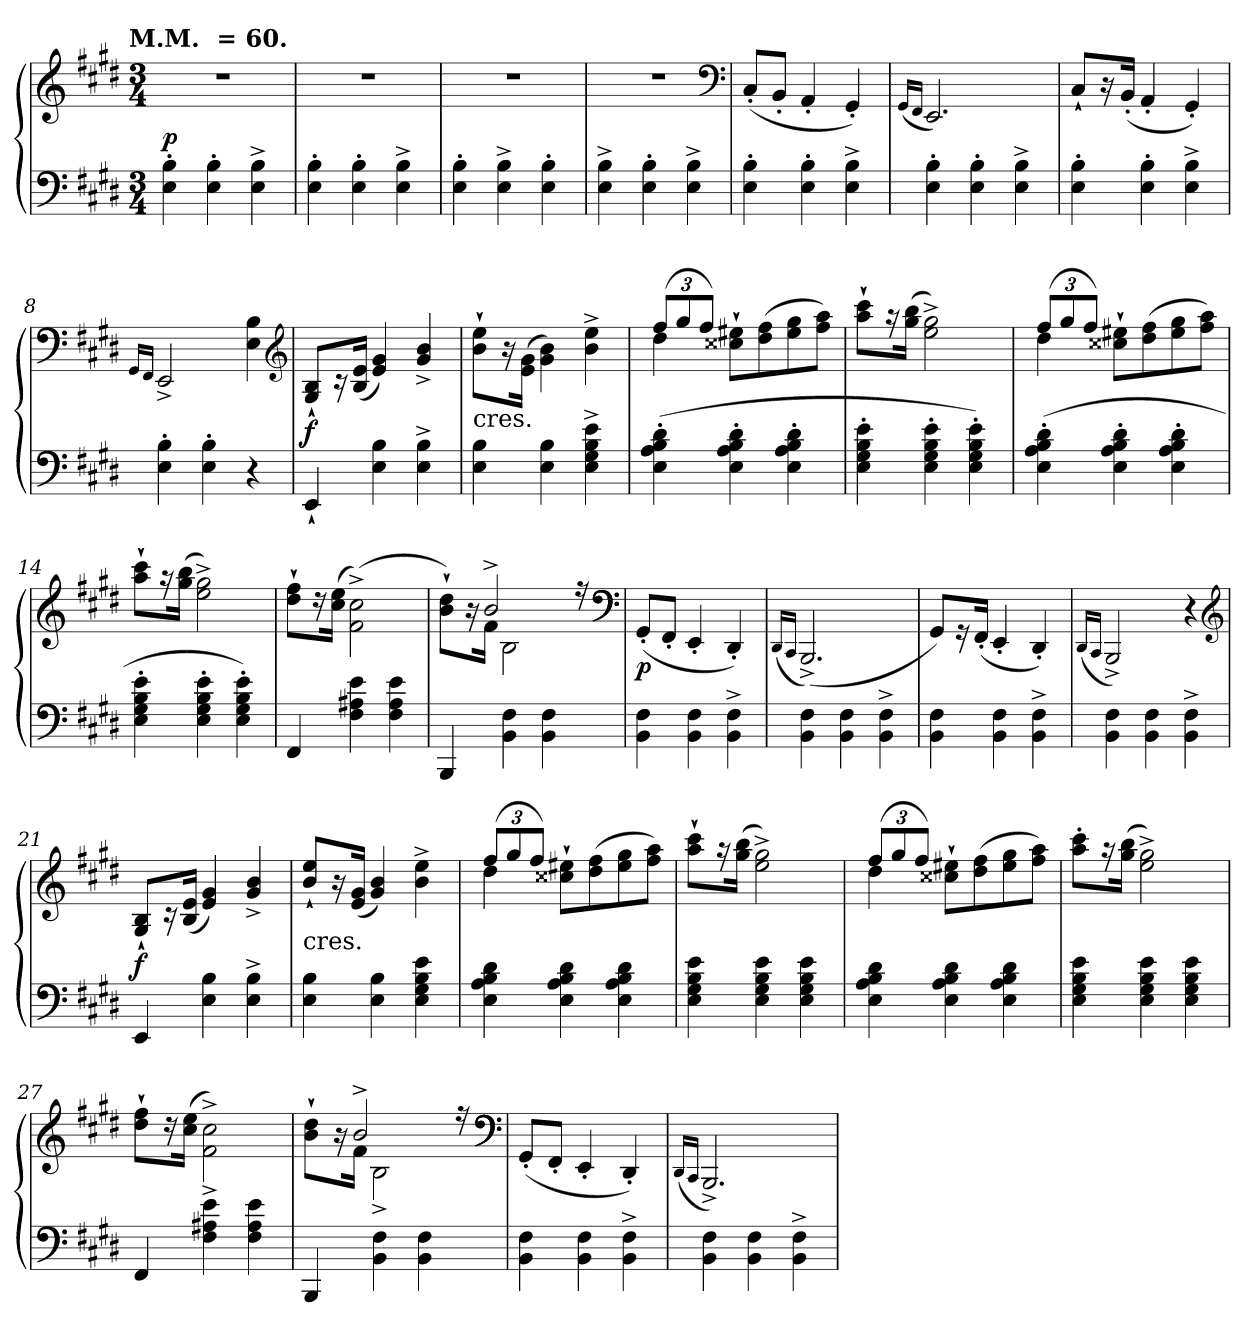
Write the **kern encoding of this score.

**kern	**kern	**dynam
*part1	*part1	*part1
*staff2	*staff1	*staff1/2
*clefF4	*clefG2	*
*k[f#c#g#d#]	*k[f#c#g#d#]	*
*E:	*E:	*
!!LO:TX:omd:t=M.M. &nbsp;=&nbsp;60.
*M3/4	*M3/4	*
*MM180	*MM180	*
=1	=1	=1
4B'> 4E'>	2.r	p
4B'> 4E'>	.	.
4B^> 4E^>	.	.
=2	=2	=2
4B'> 4E'>	2.r	.
4B'> 4E'>	.	.
4B^> 4E^>	.	.
=3	=3	=3
4B'> 4E'>	2.r	.
4B^> 4E^>	.	.
4B'> 4E'>	.	.
=4	=4	=4
4B^> 4E^>	2.r	.
4B'> 4E'>	.	.
4B^> 4E^>	.	.
*	*clefF4	*
=5	=5	=5
4B'> 4E'>	(<8C#'<L	.
.	8BB'<J	.
4B'> 4E'>	4AA'<	.
4B^> 4E^>	4GG#'<)	.
=6	=6	=6
.	(16qGG#/LL	.
.	16qFF#/JJ	.
4B'> 4E'>	2.EE)	.
4B'> 4E'>	.	.
4B^> 4E^>	.	.
=7	=7	=7
4B'> 4E'>	8C#`<L	.
.	16r	.
.	(<16BB'<Jk	.
4B'> 4E'>	4AA'<	.
4B^> 4E^>	4GG#'<)	.
=8	=8	=8
.	16qGG#/LL	.
.	16qFF#/JJ	.
4B'> 4E'>	2EE^<	.
4B'> 4E'>	.	.
4r	4B 4E	.
*	*clefG2	*
=9	=9	=9
4EE`<	8B`< 8G#`<L	f
.	16r	.
.	(16e 16BJk	.
4B 4E	4g# 4e)	.
4B^> 4E^>	4b^> 4g#^>	.
=10	=10	=10
!	!LO:TX:c:t=cres.	!
4B 4E	8ee`>\ 8b`>\L	.
.	16r	.
.	(16g#\ 16e\Jk	.
4B 4E	4b\ 4g#\)	.
4e^> 4B^> 4G#^> 4E^>	4ee^> 4b^>	.
=11	=11	=11
*	*Xbrackettup	*
*	*^	*
(>4d#'> 4B'> 4A'> 4E'>	(12ff#L	4dd#	.
.	12gg#	.	.
.	12ff#J)	.	.
4d#'> 4B'> 4A'> 4E'>	2ryy	8ee#X`> 8cc##X`>L	.
.	.	(>8ff# 8dd#	.
4d#'> 4B'> 4A'> 4E'>	.	8gg# 8ee#	.
.	.	8aa 8ff#J)	.
*	*v	*v	*
=12	=12	=12
4e'> 4B'> 4G#'> 4E'>	8ccc#`> 8aa`>L	.
.	16r	.
.	(16bb 16gg#Jk	.
4e'> 4B'> 4G#'> 4E'>	2gg#^< 2ee^<)	.
4e'> 4B'> 4G#'> 4E'>)	.	.
=13	=13	=13
*	*^	*
(>4d#'> 4B'> 4A'> 4E'>	(12ff#L	4dd#	.
.	12gg#	.	.
.	12ff#J)	.	.
4d#'> 4B'> 4A'> 4E'>	2ryy	8ee#X`> 8cc##X`>L	.
.	.	(>8ff# 8dd#	.
4d#'> 4B'> 4A'> 4E'>	.	8gg# 8ee#	.
.	.	8aa 8ff#J)	.
*	*v	*v	*
=14	=14	=14
4e'> 4B'> 4G#'> 4E'>	8ccc#`> 8aa`>L	.
.	16r	.
.	(16bb 16gg#Jk	.
4e'> 4B'> 4G#'> 4E'>	2gg#^< 2ee^<)	.
4e'> 4B'> 4G#'> 4E'>)	.	.
=15	=15	=15
4FF#	8ff#`> 8dd#`>L	.
.	16r	.
.	(16ee 16cc#Jk	.
4e 4A#X 4F#	(2cc#^<\ 2f#^<\)	.
4e 4A# 4F#	.	.
=16	=16	=16
*	*^	*
4BBB	8.ryy	8dd#`> 8b`>L)	.
.	.	16r	.
.	2b^>	16f#Jk	.
4F# 4BB	.	2B	.
4F# 4BB	.	.	.
.	16r	.	.
*	*v	*v	*
*	*clefF4	*
=17	=17	=17
4F# 4BB	(<8GG#'<L	p
.	8FF#'<J	.
4F# 4BB	4EE'<	.
4F#^> 4BB^>	4DD#'<)	.
=18	=18	=18
.	(16qDD#/LL	.
.	16qCC#/JJ	.
4F# 4BB	(<2.BBB^>)	.
4F# 4BB	.	.
4F#^> 4BB^>	.	.
=19	=19	=19
4F# 4BB	8GG#L)	.
.	16r	.
.	(<16FF#'<Jk	.
4F# 4BB	4EE'<	.
4F#^> 4BB^>	4DD#'<)	.
=20	=20	=20
.	(16qDD#/LL	.
.	16qCC#/JJ	.
4F# 4BB	2BBB^>)	.
4F# 4BB	.	.
4F#^> 4BB^>	4r	.
*	*clefG2	*
=21	=21	=21
4EE	8B`< 8G#`<L	f
.	16r	.
.	(16e 16BJk	.
4B 4E	4g# 4e)	.
4B^> 4E^>	4b^> 4g#^>	.
=22	=22	=22
!	!LO:TX:c:t=cres.	!
4B 4E	8ee`< 8b`<L	.
.	16r	.
.	(16g# 16eJk	.
4B 4E	4b 4g#)	.
4e 4B 4G# 4E	4ee^> 4b^>	.
=23	=23	=23
*	*^	*
4d# 4B 4A 4E	(12ff#L	4dd#	.
.	12gg#	.	.
.	12ff#J)	.	.
4d# 4B 4A 4E	2ryy	8ee#X`> 8cc##X`>L	.
.	.	(>8ff# 8dd#	.
4d# 4B 4A 4E	.	8gg# 8ee#	.
.	.	8aa 8ff#J)	.
*	*v	*v	*
=24	=24	=24
4e 4B 4G# 4E	8ccc#`> 8aa`>L	.
.	16r	.
.	(16bb 16gg#Jk	.
4e 4B 4G# 4E	2gg#^< 2ee^<)	.
4e 4B 4G# 4E	.	.
=25	=25	=25
*	*^	*
4d# 4B 4A 4E	(12ff#L	4dd#	.
.	12gg#	.	.
.	12ff#J)	.	.
4d# 4B 4A 4E	2ryy	8ee#X`> 8cc##X`>L	.
.	.	(>8ff# 8dd#	.
4d# 4B 4A 4E	.	8gg# 8ee#	.
.	.	8aa 8ff#J)	.
*	*v	*v	*
=26	=26	=26
4e 4B 4G# 4E	8ccc#'> 8aa'>L	.
.	16r	.
.	(16bb 16gg#Jk	.
4e 4B 4G# 4E	2gg#^< 2ee^<)	.
4e 4B 4G# 4E	.	.
=27	=27	=27
4FF#	8ff#`> 8dd#`>L	.
.	16r	.
.	(16ee 16cc#Jk	.
4e^> 4A#X^> 4F#^>	2cc#^>\ 2f#^>\)	.
4e 4A# 4F#	.	.
=28	=28	=28
*	*^	*
4BBB	8.ryy	8dd#`> 8b`>L	.
.	.	16r	.
.	2b^>	16f#Jk	.
4F# 4BB	.	2B^<	.
4F# 4BB	.	.	.
.	16r	.	.
*	*v	*v	*
*	*clefF4	*
=29	=29	=29
4F# 4BB	(<8GG#'<L	.
.	8FF#'<J	.
4F# 4BB	4EE'<	.
4F#^> 4BB^>	4DD#'<)	.
=30	=30	=30
.	(16qDD#/LL	.
.	16qCC#/JJ	.
4F# 4BB	2.BBB^>)	.
4F# 4BB	.	.
4F#^> 4BB^>	.	.
=	=	=
*-	*-	*-
